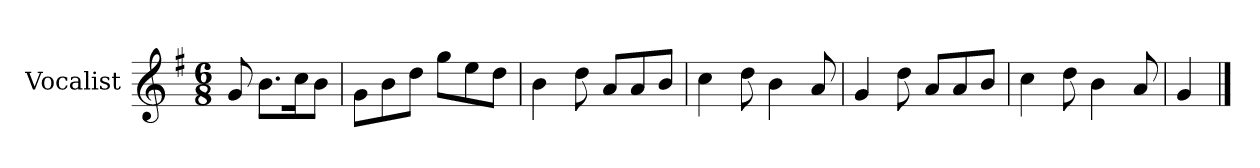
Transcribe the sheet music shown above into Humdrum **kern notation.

**kern
*part1
*staff1
*I"Vocalist
*k[f#]
*G:
*M6/8
=
8g
8.bL
16ccK
8bJ
=1
8gL
8b
8ddJ
8ggL
8ee
8ddJ
=2
4b
8dd
8aL
8a
8bJ
=3
4cc
8dd
4b
8a
=4
4g
8dd
8aL
8a
8bJ
=5
4cc
8dd
4b
8a
=6
4g
==
*-
